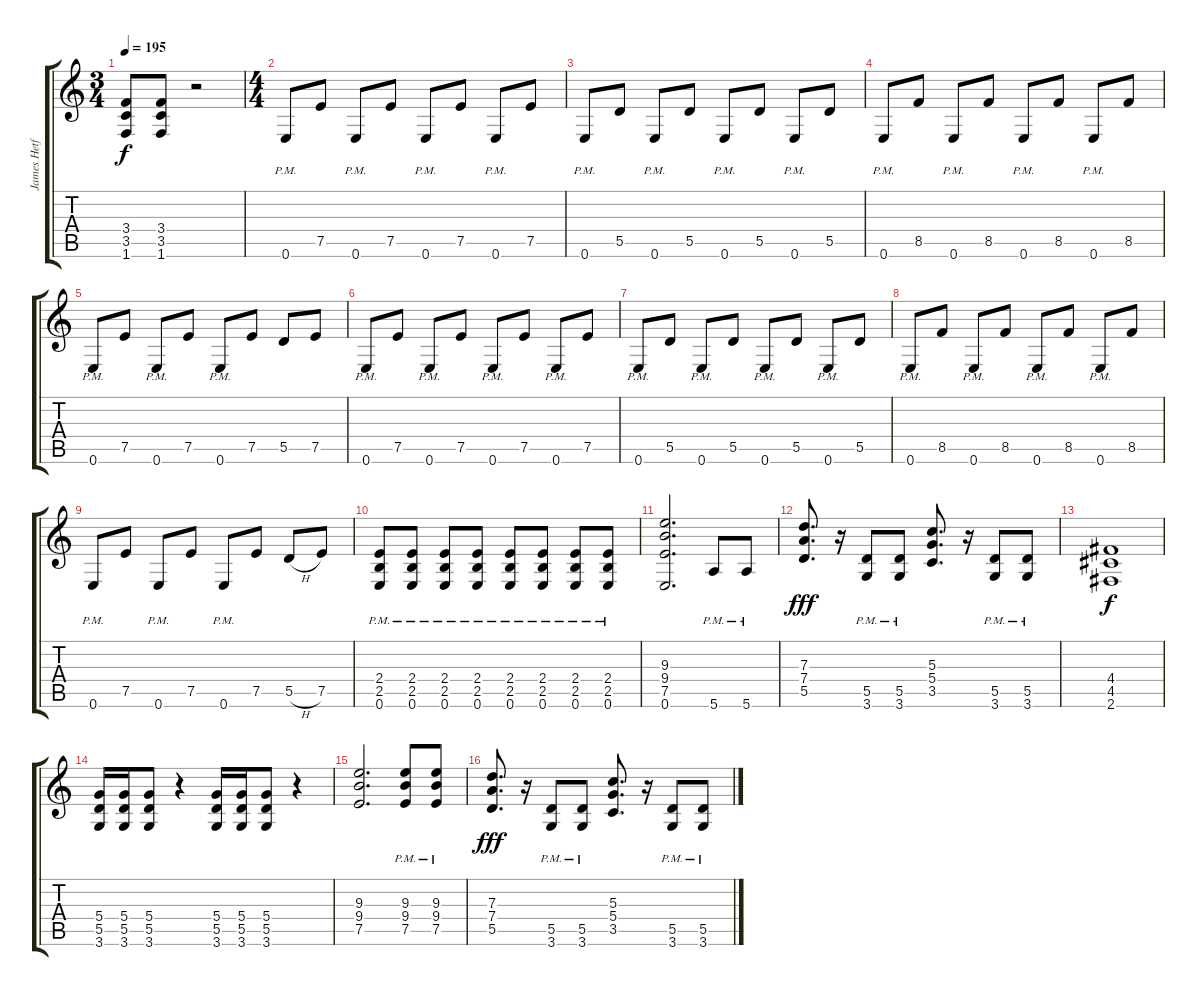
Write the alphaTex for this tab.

\track ("James Hetfield (Guitar I)" "James Hetf") {instrument distortionguitar}
\staff {score tabs}
\tuning (E4 B3 G3 D3 A2 E2) {hide}
\ts (3 4)
\tempo 195
\clef g2
\ks c
(3.4 3.5 1.6).8{dy f} (3.4 3.5 1.6).8 r.2 |
\ts (4 4)
0.6{pm}.8{volume 6} 7.5.8 0.6{pm}.8 7.5.8 0.6{pm}.8 7.5.8 0.6{pm}.8 7.5.8 |
0.6{pm}.8 5.5.8 0.6{pm}.8 5.5.8 0.6{pm}.8 5.5.8 0.6{pm}.8 5.5.8 |
0.6{pm}.8 8.5.8 0.6{pm}.8 8.5.8 0.6{pm}.8 8.5.8 0.6{pm}.8 8.5.8 |
0.6{pm}.8 7.5.8 0.6{pm}.8 7.5.8 0.6{pm}.8 7.5.8 5.5.8 7.5.8 |
0.6{pm}.8 7.5.8 0.6{pm}.8 7.5.8 0.6{pm}.8 7.5.8 0.6{pm}.8 7.5.8 |
0.6{pm}.8 5.5.8 0.6{pm}.8 5.5.8 0.6{pm}.8 5.5.8 0.6{pm}.8 5.5.8 |
0.6{pm}.8 8.5.8 0.6{pm}.8 8.5.8 0.6{pm}.8 8.5.8 0.6{pm}.8 8.5.8 |
0.6{pm}.8 7.5.8 0.6{pm}.8 7.5.8 0.6{pm}.8 7.5.8 5.5{h}.8 7.5.8 |
(2.4 2.5 0.6{pm}).8 (2.4 2.5 0.6{pm}).8 (2.4 2.5 0.6{pm}).8 (2.4 2.5 0.6{pm}).8 (2.4 2.5 0.6{pm}).8 (2.4 2.5 0.6{pm}).8 (2.4 2.5 0.6{pm}).8 (2.4 2.5 0.6{pm}).8 |
(9.3 9.4 7.5 0.6).2{d} 5.6{pm}.8 5.6{pm}.8 |
(7.3 7.4 5.5).8{d dy fff} r.16 (5.5 3.6{pm}).8 (5.5 3.6{pm}).8 (5.3 5.4 3.5).8{d} r.16 (5.5 3.6{pm}).8 (5.5 3.6{pm}).8 |
(4.4 4.5 2.6).1{dy f} |
(5.4 5.5 3.6).16 (5.4 5.5 3.6).16 (5.4 5.5 3.6).8 r.4 (5.4 5.5 3.6).16 (5.4 5.5 3.6).16 (5.4 5.5 3.6).8 r.4 |
(9.3 9.4 7.5).2{d} (9.3 9.4 7.5{pm}).8 (9.3 9.4 7.5{pm}).8 |
(7.3 7.4 5.5).8{d dy fff} r.16 (5.5 3.6{pm}).8 (5.5 3.6{pm}).8 (5.3 5.4 3.5).8{d} r.16 (5.5 3.6{pm}).8 (5.5 3.6{pm}).8
